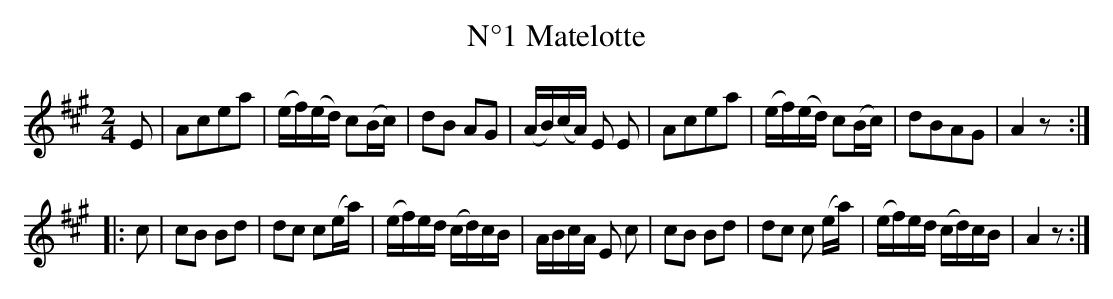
X:1
T:N°1 Matelotte
M:2/4
K:Amaj
L:1/16
E2|A2c2e2a2|(ef)(ed) c2(Bc)|d2B2 A2G2|(AB)(cA) E2 E2|A2c2e2a2|(ef)(ed) c2(Bc)|d2B2A2G2|A4 z2:|
|:c2|c2B2 B2d2|d2c2 c2(ea)|(ef)ed (cd)cB|ABcA E2 c2|c2B2 B2d2|d2c2 c2 (ea)|(ef)ed (cd)cB|A4 z2:|]
